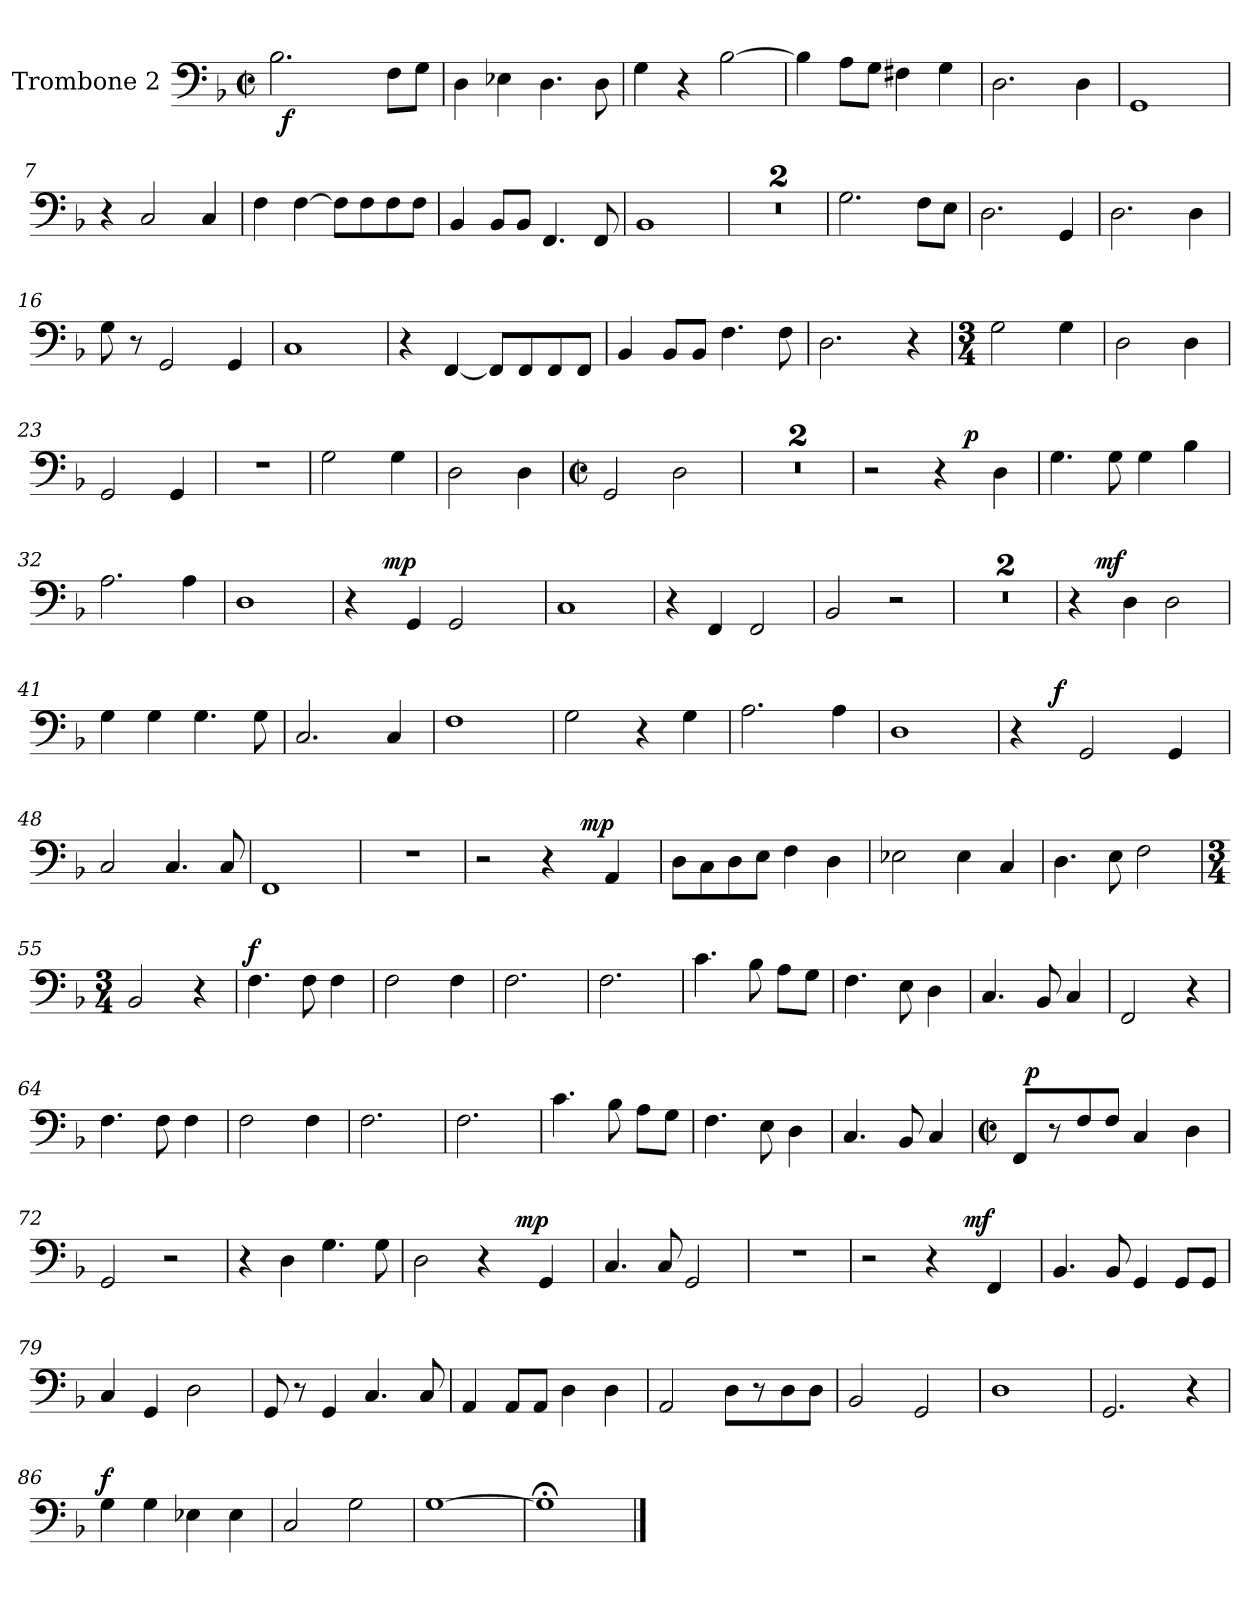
**kern	**dynam
*part1	*part1
*staff1	*staff1
*I"Trombone 2	*
*I'Tbn. 2	*
*clefF4	*
*k[b-]	*
*F:	*
*M2/2	*
*met(c|)	*
*MM126	*
=1	=1
*^	*
2.B-\	32ryy	.
!	!	!LO:DY:b
.	2ryy	f
.	4...ryy	.
8F\L	.	.
8G\J	.	.
*v	*v	*
=2	=2
4D\	.
4E-X\	.
4.D\	.
8D\	.
=3	=3
4G\	.
4r	.
[2B-\	.
=4	=4
4B-\]	.
8A\L	.
8G\J	.
4F#X\	.
4G\	.
=5	=5
2.D\	.
4D\	.
!!LO:LB:g=z
=6	=6
1GG	.
=7	=7
4r	.
2C/	.
4C/	.
=8	=8
4F\	.
[4F\	.
8F\L]	.
8F\	.
8F\	.
8F\J	.
=9	=9
4BB-/	.
8BB-/L	.
8BB-/J	.
4.FF/	.
8FF/	.
=10	=10
1BB-	.
!!LO:LB:g=z
=11	=11
1r	.
=12	=12
1r	.
=13	=13
2.G\	.
8F\L	.
8E\J	.
=14	=14
2.D\	.
4GG/	.
=15	=15
2.D\	.
4D\	.
=16	=16
8G\	.
8r	.
2GG/	.
4GG/	.
=17	=17
1C	.
!!LO:LB:g=z
=18	=18
4r	.
[4FF/	.
8FF/L]	.
8FF/	.
8FF/	.
8FF/J	.
=19	=19
4BB-/	.
8BB-/L	.
8BB-/J	.
4.F\	.
8F\	.
=20	=20
2.D\	.
4r	.
=21	=21
*M3/4	*
*MM189	*
2G\	.
4G\	.
=22	=22
2D\	.
4D\	.
!!LO:LB:g=z
=23	=23
2GG/	.
4GG/	.
=24	=24
2.r	.
=25	=25
2G\	.
4G\	.
=26	=26
2D\	.
4D\	.
=27	=27
*M2/2	*
*met(c|)	*
*MM126	*
2GG/	.
2D\	.
!!LO:LB:g=z
=28	=28
1r	.
=29	=29
1r	.
=30	=30
*^	*
2r	2ryy	.
4r	8ryy	.
!	!	!LO:DY:a
.	4.ryy	p
4D\	.	.
*v	*v	*
=31	=31
4.G\	.
8G\	.
4G\	.
4B-\	.
=32	=32
2.A\	.
4A\	.
=33	=33
1D	.
=34	=34
*^	*
4r	8ryy	.
.	32ryy	.
!	!	!LO:DY:a
.	2ryy	mp
4GG/	.	.
2GG/	.	.
.	4ryy	.
.	16.ryy	.
*v	*v	*
!!LO:LB:g=z
=35	=35
1C	.
=36	=36
4r	.
4FF/	.
2FF/	.
=37	=37
2BB-/	.
2r	.
=38	=38
1r	.
=39	=39
1r	.
=40	=40
*^	*
4r	8ryy	.
!	!	!LO:DY:a
.	2..ryy	mf
4D\	.	.
2D\	.	.
*v	*v	*
=41	=41
4G\	.
4G\	.
4.G\	.
8G\	.
!!LO:LB:g=z
=42	=42
2.C/	.
4C/	.
=43	=43
1F	.
=44	=44
2G\	.
4r	.
4G\	.
=45	=45
2.A\	.
4A\	.
=46	=46
1D	.
=47	=47
*^	*
4r	8ryy	.
.	32ryy	.
!	!	!LO:DY:a
.	2ryy	f
2GG/	.	.
.	4ryy	.
4GG/	.	.
.	16.ryy	.
*v	*v	*
!!LO:LB:g=z
=48	=48
2C/	.
4.C/	.
8C/	.
=49	=49
1FF	.
=50	=50
1r	.
=51	=51
*^	*
2r	2ryy	.
4r	8ryy	.
.	32ryy	.
!	!	!LO:DY:a
.	4ryy	mp
4AA/	.	.
.	16.ryy	.
*v	*v	*
=52	=52
8D\L	.
8C\	.
8D\	.
8E\J	.
4F\	.
4D\	.
=53	=53
2E-X\	.
4E-\	.
4C/	.
!!LO:LB:g=z
=54	=54
4.D\	.
8E\	.
2F\	.
=55	=55
*M3/4	*
*MM189	*
2BB-/	.
4r	.
=56	=56
!	!LO:DY:a
4.F\	f
8F\	.
4F\	.
=57	=57
2F\	.
4F\	.
=58	=58
2.F\	.
!!LO:PB:g=z
=59	=59
2.F\	.
=60	=60
4.c\	.
8B-\	.
8A\L	.
8G\J	.
=61	=61
4.F\	.
8E\	.
4D\	.
=62	=62
4.C/	.
8BB-/	.
4C/	.
=63	=63
2FF/	.
4r	.
=64	=64
4.F\	.
8F\	.
4F\	.
!!LO:LB:g=z
=65	=65
2F\	.
4F\	.
=66	=66
2.F\	.
=67	=67
2.F\	.
=68	=68
4.c\	.
8B-\	.
8A\L	.
8G\J	.
=69	=69
4.F\	.
8E\	.
4D\	.
=70	=70
4.C/	.
8BB-/	.
4C/	.
!!LO:LB:g=z
=71	=71
*M2/2	*
*met(c|)	*
*MM126	*
*^	*
8FF/L	32ryy	.
!	!	!LO:DY:a
.	2ryy	p
8r	.	.
8F/	.	.
8F/J	.	.
4C/	.	.
.	4...ryy	.
4D\	.	.
*v	*v	*
=72	=72
2GG/	.
2r	.
=73	=73
4r	.
4D\	.
4.G\	.
8G\	.
=74	=74
*^	*
2D\	2ryy	.
4r	8ryy	.
.	32ryy	.
!	!	!LO:DY:a
.	4ryy	mp
4GG/	.	.
.	16.ryy	.
*v	*v	*
=75	=75
4.C/	.
8C/	.
2GG/	.
!!LO:LB:g=z
=76	=76
1r	.
=77	=77
*^	*
2r	2ryy	.
4r	8ryy	.
.	32ryy	.
!	!	!LO:DY:a
.	4ryy	mf
4FF/	.	.
.	16.ryy	.
*v	*v	*
=78	=78
4.BB-/	.
8BB-/	.
4GG/	.
8GG/L	.
8GG/J	.
=79	=79
4C/	.
4GG/	.
2D\	.
=80	=80
8GG/	.
8r	.
4GG/	.
4.C/	.
8C/	.
!!LO:LB:g=z
=81	=81
4AA/	.
8AA/L	.
8AA/J	.
4D\	.
4D\	.
=82	=82
2AA/	.
8D\L	.
8r	.
8D\	.
8D\J	.
=83	=83
2BB-/	.
2GG/	.
=84	=84
1D	.
=85	=85
2.GG/	.
4r	.
=86	=86
!	!LO:DY:a
4G\	f
4G\	.
4E-X\	.
4E-\	.
!!LO:LB:g=z
=87	=87
2C/	.
2G\	.
=88	=88
[1G	.
=89	=89
1G;<]	.
==	==
*-	*-
